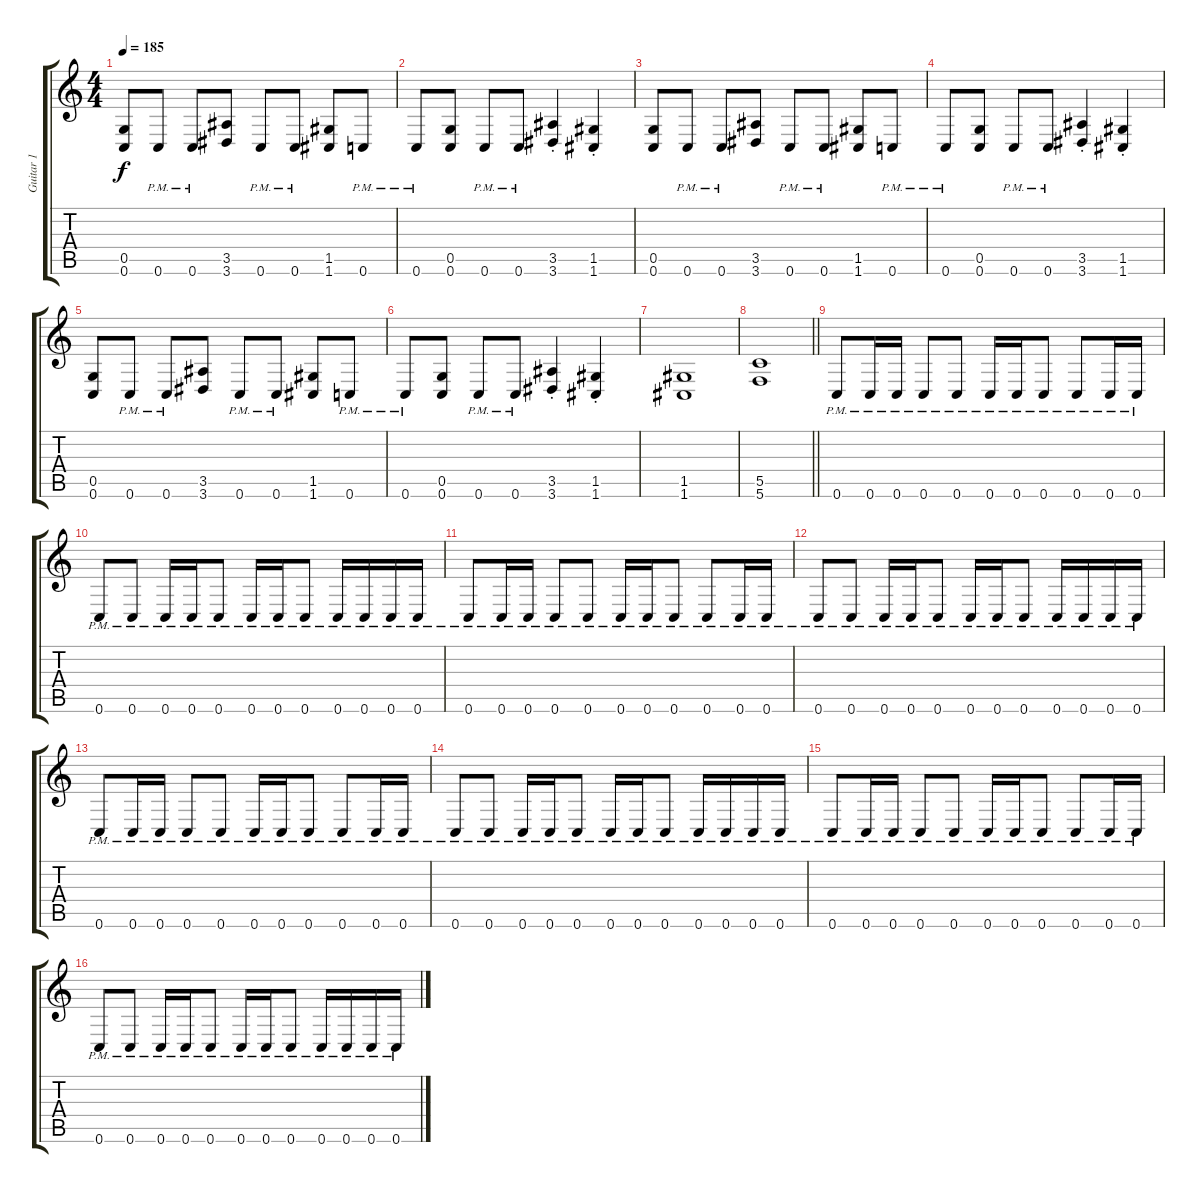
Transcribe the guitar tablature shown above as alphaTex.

\track ("Guitar 1" "Guitar 1") {instrument distortionguitar}
\staff {score tabs}
\tuning (D4 A3 F3 C3 G2 C2) {hide}
\ts (4 4)
\tempo 185
\clef g2
\ks c
(0.5 0.6).8{dy f} 0.6{pm}.8 0.6{pm}.8 (3.5 3.6).8 0.6{pm}.8 0.6{pm}.8 (1.5 1.6).8 0.6{pm}.8 |
0.6{pm}.8 (0.5 0.6).8 0.6{pm}.8 0.6{pm}.8 (3.5{st} 3.6{st}).4 (1.5{st} 1.6{st}).4 |
(0.5 0.6).8 0.6{pm}.8 0.6{pm}.8 (3.5 3.6).8 0.6{pm}.8 0.6{pm}.8 (1.5 1.6).8 0.6{pm}.8 |
0.6{pm}.8 (0.5 0.6).8 0.6{pm}.8 0.6{pm}.8 (3.5{st} 3.6{st}).4 (1.5{st} 1.6{st}).4 |
(0.5 0.6).8 0.6{pm}.8 0.6{pm}.8 (3.5 3.6).8 0.6{pm}.8 0.6{pm}.8 (1.5 1.6).8 0.6{pm}.8 |
0.6{pm}.8 (0.5 0.6).8 0.6{pm}.8 0.6{pm}.8 (3.5{st} 3.6{st}).4 (1.5{st} 1.6{st}).4 |
(1.5 1.6).1 |
\barLineRight lightlight
(5.5 5.6).1 |
0.6{pm}.8 0.6{pm}.16 0.6{pm}.16 0.6{pm}.8 0.6{pm}.8 0.6{pm}.16 0.6{pm}.16 0.6{pm}.8 0.6{pm}.8 0.6{pm}.16 0.6{pm}.16 |
0.6{pm}.8 0.6{pm}.8 0.6{pm}.16 0.6{pm}.16 0.6{pm}.8 0.6{pm}.16 0.6{pm}.16 0.6{pm}.8 0.6{pm}.16 0.6{pm}.16 0.6{pm}.16 0.6{pm}.16 |
0.6{pm}.8 0.6{pm}.16 0.6{pm}.16 0.6{pm}.8 0.6{pm}.8 0.6{pm}.16 0.6{pm}.16 0.6{pm}.8 0.6{pm}.8 0.6{pm}.16 0.6{pm}.16 |
0.6{pm}.8 0.6{pm}.8 0.6{pm}.16 0.6{pm}.16 0.6{pm}.8 0.6{pm}.16 0.6{pm}.16 0.6{pm}.8 0.6{pm}.16 0.6{pm}.16 0.6{pm}.16 0.6{pm}.16 |
0.6{pm}.8 0.6{pm}.16 0.6{pm}.16 0.6{pm}.8 0.6{pm}.8 0.6{pm}.16 0.6{pm}.16 0.6{pm}.8 0.6{pm}.8 0.6{pm}.16 0.6{pm}.16 |
0.6{pm}.8 0.6{pm}.8 0.6{pm}.16 0.6{pm}.16 0.6{pm}.8 0.6{pm}.16 0.6{pm}.16 0.6{pm}.8 0.6{pm}.16 0.6{pm}.16 0.6{pm}.16 0.6{pm}.16 |
0.6{pm}.8 0.6{pm}.16 0.6{pm}.16 0.6{pm}.8 0.6{pm}.8 0.6{pm}.16 0.6{pm}.16 0.6{pm}.8 0.6{pm}.8 0.6{pm}.16 0.6{pm}.16 |
0.6{pm}.8 0.6{pm}.8 0.6{pm}.16 0.6{pm}.16 0.6{pm}.8 0.6{pm}.16 0.6{pm}.16 0.6{pm}.8 0.6{pm}.16 0.6{pm}.16 0.6{pm}.16 0.6{pm}.16
